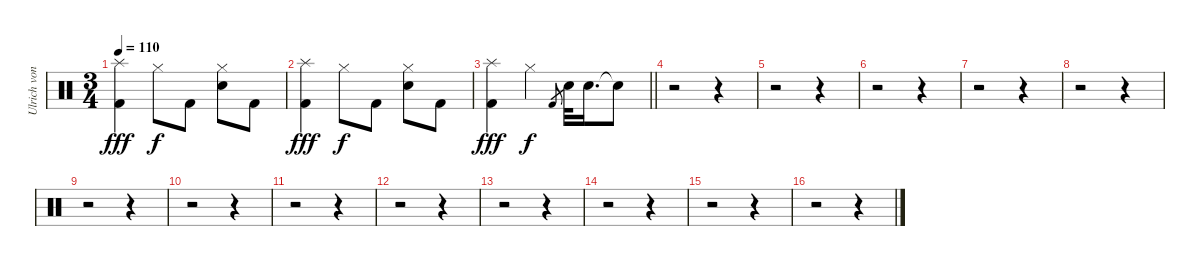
\track ("Ulrich von Jungingen" "Ulrich von") {instrument percussion}
\staff {score}
\articulation defaults
\ts (3 4)
\tempo 110
\clef neutral
\ks c
("Splash (hit)" "Kick (hit) 2").4{dy fff} "Hi-Hat (closed)".8{dy f} "Kick (hit) 2".8 ("Hi-Hat (closed)" "Snare (hit) 2").8 "Kick (hit) 2".8 |
("Splash (hit)" "Kick (hit) 2").4{dy fff} "Hi-Hat (closed)".8{dy f} "Kick (hit) 2".8 ("Hi-Hat (closed)" "Snare (hit) 2").8 "Kick (hit) 2".8 |
\barLineRight lightlight
("Splash (hit)" "Kick (hit) 2").4{dy fff} "Hi-Hat (closed)".4{dy f} "Kick (hit) 2".8{gr} "Snare (hit) 2".32 "Snare (hit) 2".16{d} "Snare (hit)"{t}.8 |
r.2 r.4 |
r.2 r.4 |
r.2 r.4 |
r.2 r.4 |
r.2 r.4 |
r.2 r.4 |
r.2 r.4 |
r.2 r.4 |
r.2 r.4 |
r.2 r.4 |
r.2 r.4 |
r.2 r.4 |
r.2 r.4
